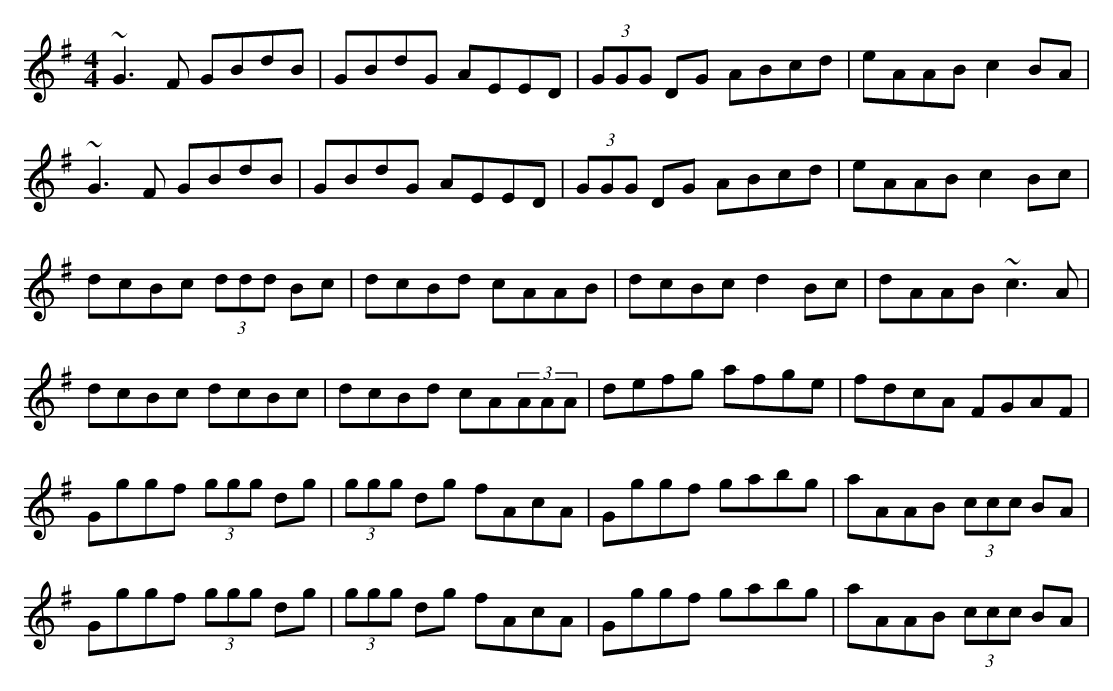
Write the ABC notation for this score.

X:1
M:4/4
K:G
~G3F GBdB|GBdG AEED|(3GGG DG ABcd|eAAB c2BA|
~G3F GBdB|GBdG AEED|(3GGG DG ABcd|eAAB c2Bc|
dcBc (3ddd Bc|dcBd cAAB|dcBc d2Bc|dAAB ~c3A|
dcBc dcBc|dcBd cA(3AAA|defg afge|fdcA FGAF|
Gggf (3ggg dg|(3ggg dg fAcA|Gggf gabg|aAAB (3ccc BA|
Gggf (3ggg dg|(3ggg dg fAcA|Gggf gabg|aAAB (3ccc BA|
